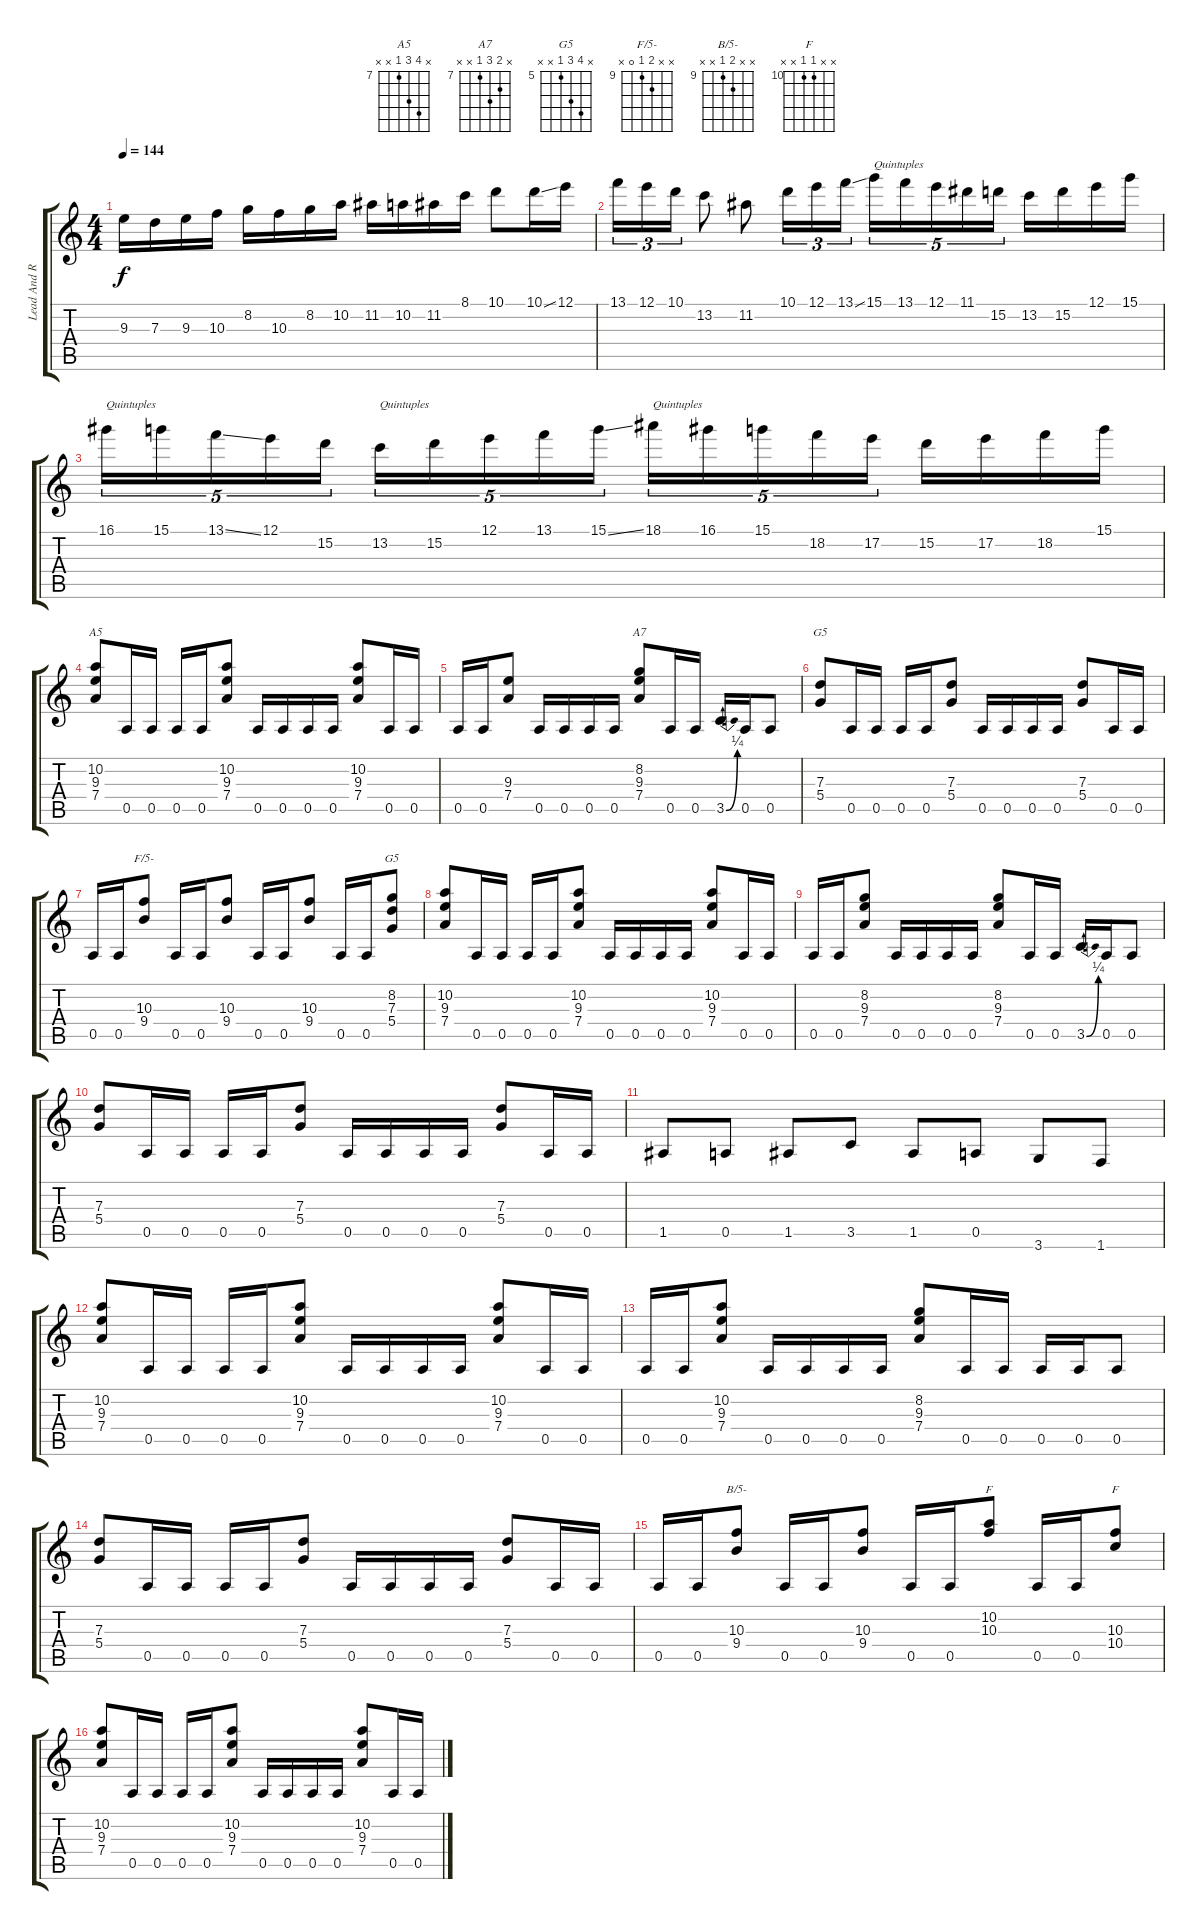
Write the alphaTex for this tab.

\track ("Lead And Rhythm Guitar" "Lead And R") {instrument overdrivenguitar}
\staff {score tabs}
\tuning (E4 B3 G3 D3 A2 E2) {hide}
\chord ("A5" x 10 9 7 x x) {firstfret 7}
\chord ("A7" x 8 9 7 x x) {firstfret 7}
\chord ("G5" x x 7 5 x x) {firstfret 5}
\chord ("F/5-" x x 10 9 0 x) {firstfret 9}
\chord ("G5" x 8 7 5 x x) {firstfret 5}
\chord ("B/5-" x x 10 9 x x) {firstfret 9}
\chord ("F" x 10 10 x x x) {firstfret 10}
\chord ("F" x x 10 10 x x) {firstfret 10}
\ts (4 4)
\tempo 144
\clef g2
\ks c
9.3.16{dy f} 7.3.16 9.3.16 10.3.16 8.2.16 10.3.16 8.2.16 10.2.16 11.2.16 10.2.16 11.2.16 8.1.16 10.1.8 10.1{ss}.16 12.1.16 |
13.1.16{tu (3 2)} 12.1.16{tu (3 2)} 10.1.16{tu (3 2)} 13.2.8 11.2.8 10.1.16{tu (3 2)} 12.1.16{tu (3 2)} 13.1{ss}.16{tu (3 2)} 15.1.16{tu (5 4) txt "Quintuples"} 13.1.16{tu (5 4)} 12.1.16{tu (5 4)} 11.1.16{tu (5 4)} 15.2.16{tu (5 4)} 13.2.16 15.2.16 12.1.16 15.1.16 |
16.1.16{tu (5 4) txt "Quintuples"} 15.1.16{tu (5 4)} 13.1{ss}.16{tu (5 4)} 12.1.16{tu (5 4)} 15.2.16{tu (5 4)} 13.2.16{tu (5 4) txt "Quintuples"} 15.2.16{tu (5 4)} 12.1.16{tu (5 4)} 13.1.16{tu (5 4)} 15.1{ss}.16{tu (5 4)} 18.1.16{tu (5 4) txt "Quintuples"} 16.1.16{tu (5 4)} 15.1.16{tu (5 4)} 18.2.16{tu (5 4)} 17.2.16{tu (5 4)} 15.2.16 17.2.16 18.2.16 15.1.16 |
(10.2 9.3 7.4).8{ch "A5"} 0.5.16 0.5.16 0.5.16 0.5.16 (10.2 9.3 7.4).8 0.5.16 0.5.16 0.5.16 0.5.16 (10.2 9.3 7.4).8 0.5.16 0.5.16 |
0.5.16 0.5.16 (9.3 7.4).8 0.5.16 0.5.16 0.5.16 0.5.16 (8.2 9.3 7.4).8{ch "A7"} 0.5.16 0.5.16 3.5{be (bend 0 0 60 1)}.16 0.5.16 0.5.8 |
(7.3 5.4).8{ch "G5"} 0.5.16 0.5.16 0.5.16 0.5.16 (7.3 5.4).8 0.5.16 0.5.16 0.5.16 0.5.16 (7.3 5.4).8 0.5.16 0.5.16 |
0.5.16 0.5.16 (10.3 9.4).8{ch "F/5-"} 0.5.16 0.5.16 (10.3 9.4).8 0.5.16 0.5.16 (10.3 9.4).8 0.5.16 0.5.16 (8.2 7.3 5.4).8{ch "G5"} |
(10.2 9.3 7.4).8 0.5.16 0.5.16 0.5.16 0.5.16 (10.2 9.3 7.4).8 0.5.16 0.5.16 0.5.16 0.5.16 (10.2 9.3 7.4).8 0.5.16 0.5.16 |
0.5.16 0.5.16 (8.2 9.3 7.4).8 0.5.16 0.5.16 0.5.16 0.5.16 (8.2 9.3 7.4).8 0.5.16 0.5.16 3.5{be (bend 0 0 60 1)}.16 0.5.16 0.5.8 |
(7.3 5.4).8 0.5.16 0.5.16 0.5.16 0.5.16 (7.3 5.4).8 0.5.16 0.5.16 0.5.16 0.5.16 (7.3 5.4).8 0.5.16 0.5.16 |
1.5.8 0.5.8 1.5.8 3.5.8 1.5.8 0.5.8 3.6.8 1.6.8 |
(10.2 9.3 7.4).8 0.5.16 0.5.16 0.5.16 0.5.16 (10.2 9.3 7.4).8 0.5.16 0.5.16 0.5.16 0.5.16 (10.2 9.3 7.4).8 0.5.16 0.5.16 |
0.5.16 0.5.16 (10.2 9.3 7.4).8 0.5.16 0.5.16 0.5.16 0.5.16 (8.2 9.3 7.4).8 0.5.16 0.5.16 0.5.16 0.5.16 0.5.8 |
(7.3 5.4).8 0.5.16 0.5.16 0.5.16 0.5.16 (7.3 5.4).8 0.5.16 0.5.16 0.5.16 0.5.16 (7.3 5.4).8 0.5.16 0.5.16 |
0.5.16 0.5.16 (10.3 9.4).8{ch "B/5-"} 0.5.16 0.5.16 (10.3 9.4).8 0.5.16 0.5.16 (10.2 10.3).8{ch "F"} 0.5.16 0.5.16 (10.3 10.4).8{ch "F"} |
(10.2 9.3 7.4).8 0.5.16 0.5.16 0.5.16 0.5.16 (10.2 9.3 7.4).8 0.5.16 0.5.16 0.5.16 0.5.16 (10.2 9.3 7.4).8 0.5.16 0.5.16
